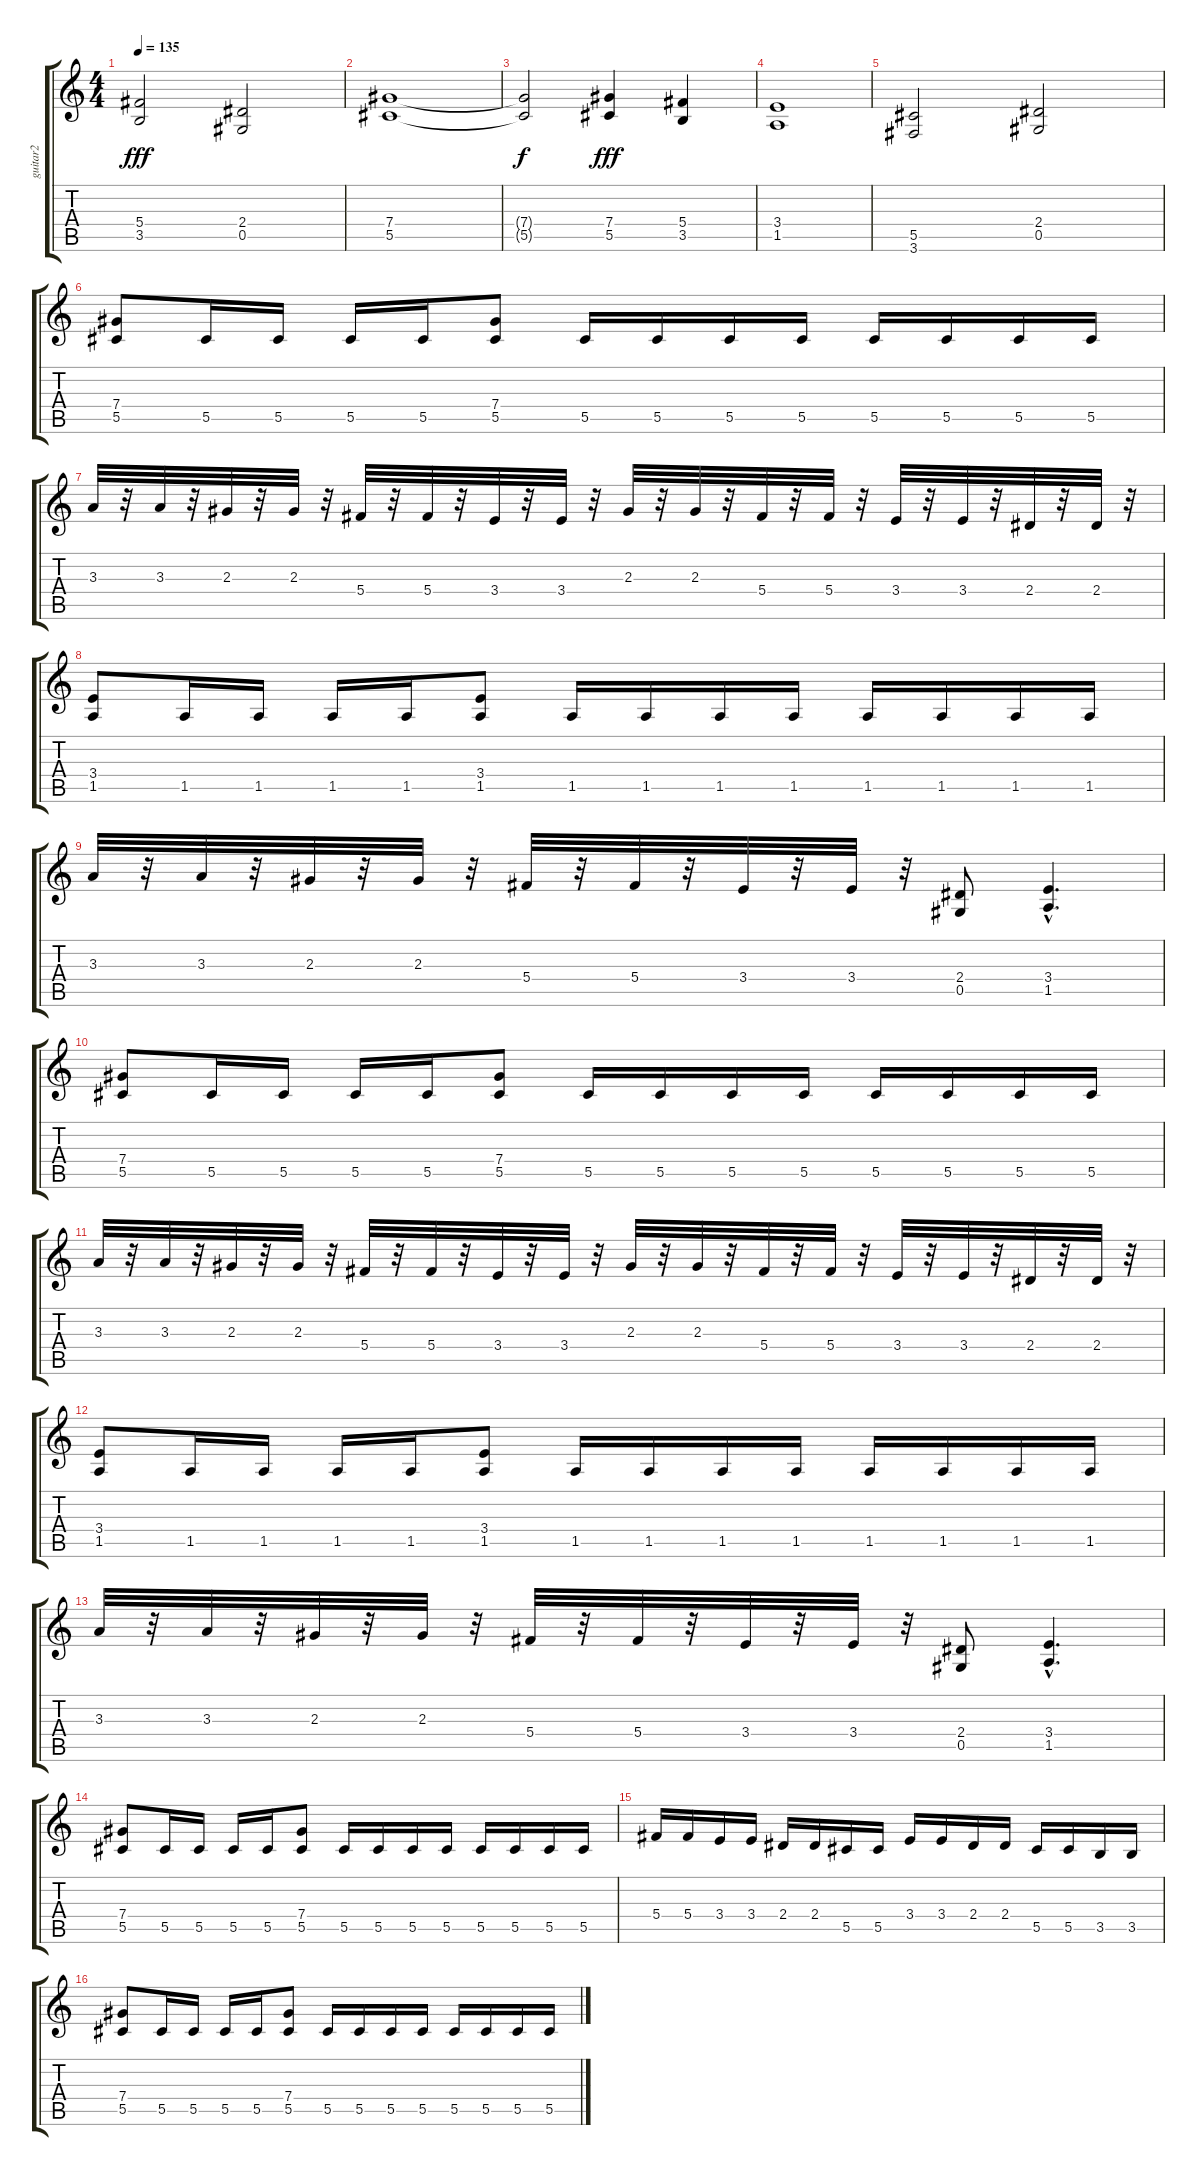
\track ("guitar2" "guitar2") {instrument distortionguitar}
\staff {score tabs}
\tuning (Eb4 Bb3 Gb3 Db3 Ab2 Eb2) {hide}
\ts (4 4)
\tempo 135
\clef g2
\ks c
(5.4 3.5).2{dy fff} (2.4 0.5).2 |
(7.4 5.5).1 |
(7.4{t} 5.5{t}).2{dy f} (7.4 5.5).4{dy fff} (5.4 3.5).4 |
(3.4 1.5).1 |
(5.5 3.6).2 (2.4 0.5).2 |
(7.4 5.5).8 5.5.16 5.5.16 5.5.16 5.5.16 (7.4 5.5).8 5.5.16 5.5.16 5.5.16 5.5.16 5.5.16 5.5.16 5.5.16 5.5.16 |
3.3.32 r.32 3.3.32 r.32 2.3.32 r.32 2.3.32 r.32 5.4.32 r.32 5.4.32 r.32 3.4.32 r.32 3.4.32 r.32 2.3.32 r.32 2.3.32 r.32 5.4.32 r.32 5.4.32 r.32 3.4.32 r.32 3.4.32 r.32 2.4.32 r.32 2.4.32 r.32 |
(3.4 1.5).8 1.5.16 1.5.16 1.5.16 1.5.16 (3.4 1.5).8 1.5.16 1.5.16 1.5.16 1.5.16 1.5.16 1.5.16 1.5.16 1.5.16 |
3.3.32 r.32 3.3.32 r.32 2.3.32 r.32 2.3.32 r.32 5.4.32 r.32 5.4.32 r.32 3.4.32 r.32 3.4.32 r.32 (2.4 0.5).8 (3.4{hac} 1.5{hac}).4{d} |
(7.4 5.5).8 5.5.16 5.5.16 5.5.16 5.5.16 (7.4 5.5).8 5.5.16 5.5.16 5.5.16 5.5.16 5.5.16 5.5.16 5.5.16 5.5.16 |
3.3.32 r.32 3.3.32 r.32 2.3.32 r.32 2.3.32 r.32 5.4.32 r.32 5.4.32 r.32 3.4.32 r.32 3.4.32 r.32 2.3.32 r.32 2.3.32 r.32 5.4.32 r.32 5.4.32 r.32 3.4.32 r.32 3.4.32 r.32 2.4.32 r.32 2.4.32 r.32 |
(3.4 1.5).8 1.5.16 1.5.16 1.5.16 1.5.16 (3.4 1.5).8 1.5.16 1.5.16 1.5.16 1.5.16 1.5.16 1.5.16 1.5.16 1.5.16 |
3.3.32 r.32 3.3.32 r.32 2.3.32 r.32 2.3.32 r.32 5.4.32 r.32 5.4.32 r.32 3.4.32 r.32 3.4.32 r.32 (2.4 0.5).8 (3.4{hac} 1.5{hac}).4{d} |
(7.4 5.5).8 5.5.16 5.5.16 5.5.16 5.5.16 (7.4 5.5).8 5.5.16 5.5.16 5.5.16 5.5.16 5.5.16 5.5.16 5.5.16 5.5.16 |
5.4.16 5.4.16 3.4.16 3.4.16 2.4.16 2.4.16 5.5.16 5.5.16 3.4.16 3.4.16 2.4.16 2.4.16 5.5.16 5.5.16 3.5.16 3.5.16 |
(7.4 5.5).8 5.5.16 5.5.16 5.5.16 5.5.16 (7.4 5.5).8 5.5.16 5.5.16 5.5.16 5.5.16 5.5.16 5.5.16 5.5.16 5.5.16
